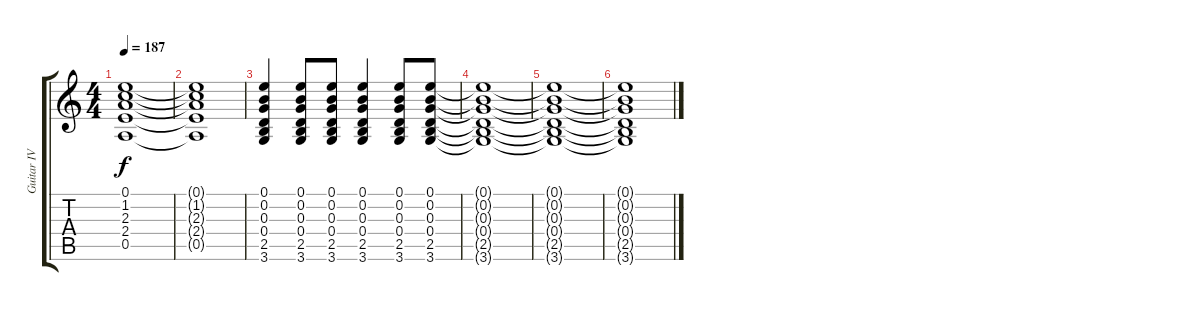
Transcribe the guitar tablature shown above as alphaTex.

\track ("Guitar IV" "Guitar IV") {instrument acousticguitarsteel}
\staff {score tabs}
\tuning (E4 B3 G3 D3 A2 E2) {hide}
\ts (4 4)
\tempo 187
\clef g2
\ks c
(0.1 1.2 2.3 2.4 0.5).1{dy f} |
(0.1{t} 1.2{t} 2.3{t} 2.4{t} 0.5{t}).1 |
(0.1 0.2 0.3 0.4 2.5 3.6).4 (0.1 0.2 0.3 0.4 2.5 3.6).8 (0.1 0.2 0.3 0.4 2.5 3.6).8 (0.1 0.2 0.3 0.4 2.5 3.6).4 (0.1 0.2 0.3 0.4 2.5 3.6).8 (0.1 0.2 0.3 0.4 2.5 3.6).8 |
(0.1{t} 0.2{t} 0.3{t} 0.4{t} 2.5{t} 3.6{t}).1 |
(0.1{t} 0.2{t} 0.3{t} 0.4{t} 2.5{t} 3.6{t}).1 |
(0.1{t} 0.2{t} 0.3{t} 0.4{t} 2.5{t} 3.6{t}).1
